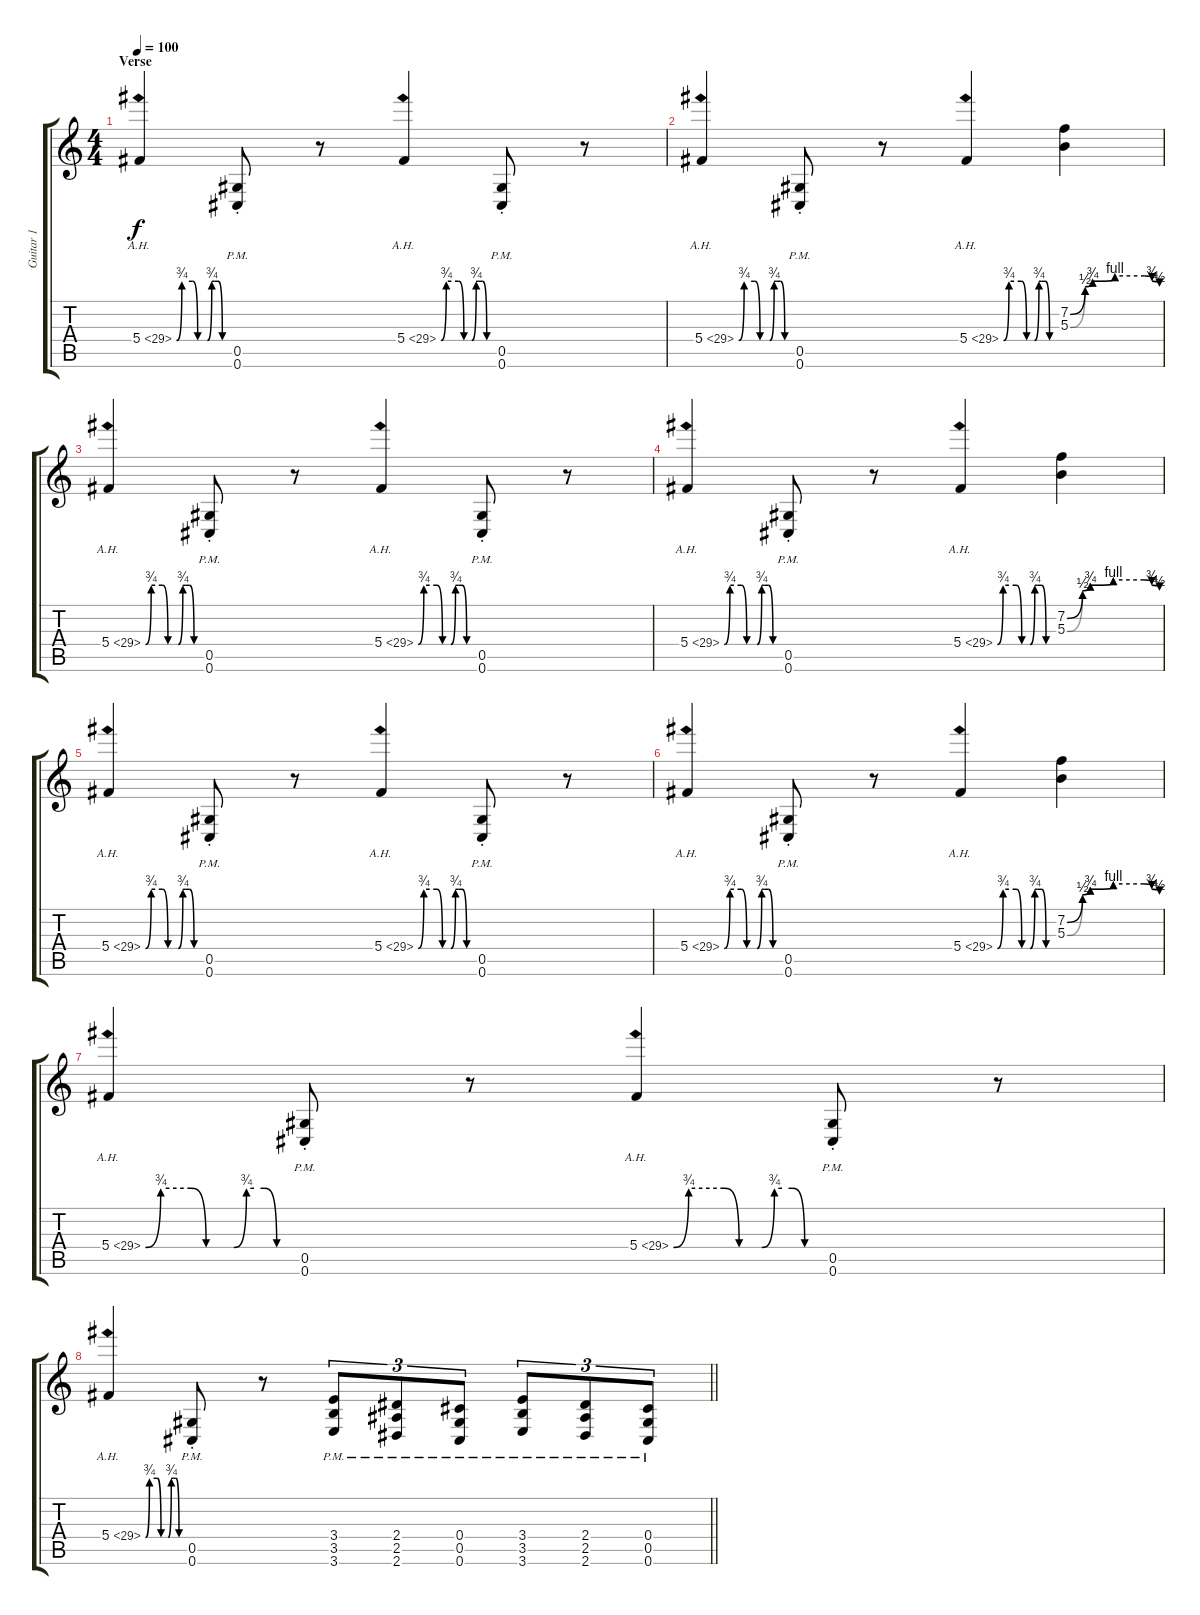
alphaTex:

\track ("Guitar 1" "Guitar 1") {instrument distortionguitar}
\staff {score tabs}
\tuning (Eb4 Bb3 Gb3 Db3 Ab2 Db2) {hide}
\ts (4 4)
\section ("" "Verse")
\tempo 100
\clef g2
\ks c
5.4{be (custom 0 0 6 3 18 3 24 0 26 0 30 0 35 0 40 3 43 3 47 3 52 0 60 0) ah 24}.4{dy f} (0.5{pm st} 0.6{pm st}).8 r.8 5.4{be (custom 0 0 6 3 20 3 26 0 30 0 35 0 40 3 43 3 47 3 52 0 60 0) ah 24}.4 (0.5{pm st} 0.6{pm st}).8 r.8 |
5.4{be (custom 0 0 6 3 18 3 24 0 26 0 30 0 35 0 40 3 43 3 47 3 52 0 60 0) ah 24}.4 (0.5{pm st} 0.6{pm st}).8 r.8 5.4{be (custom 0 0 6 3 20 3 26 0 30 0 35 0 40 3 43 3 47 3 52 0 60 0) ah 24}.4 (7.2{be (custom 0 0 10 2 15 3 30 4 50 4 55 3 60 2)} 5.3{be (custom 0 0 10 2 15 3 30 4 50 4 55 3 60 2)}).4 |
5.4{be (custom 0 0 6 3 18 3 24 0 26 0 30 0 35 0 40 3 43 3 47 3 52 0 60 0) ah 24}.4 (0.5{pm st} 0.6{pm st}).8 r.8 5.4{be (custom 0 0 6 3 20 3 26 0 30 0 35 0 40 3 43 3 47 3 52 0 60 0) ah 24}.4 (0.5{pm st} 0.6{pm st}).8 r.8 |
5.4{be (custom 0 0 6 3 18 3 24 0 26 0 30 0 35 0 40 3 43 3 47 3 52 0 60 0) ah 24}.4 (0.5{pm st} 0.6{pm st}).8 r.8 5.4{be (custom 0 0 6 3 20 3 26 0 30 0 35 0 40 3 43 3 47 3 52 0 60 0) ah 24}.4 (7.2{be (custom 0 0 10 2 15 3 30 4 50 4 55 3 60 2)} 5.3{be (custom 0 0 10 2 15 3 30 4 50 4 55 3 60 2)}).4 |
5.4{be (custom 0 0 6 3 18 3 24 0 26 0 30 0 35 0 40 3 43 3 47 3 52 0 60 0) ah 24}.4 (0.5{pm st} 0.6{pm st}).8 r.8 5.4{be (custom 0 0 6 3 20 3 26 0 30 0 35 0 40 3 43 3 47 3 52 0 60 0) ah 24}.4 (0.5{pm st} 0.6{pm st}).8 r.8 |
5.4{be (custom 0 0 6 3 18 3 24 0 26 0 30 0 35 0 40 3 43 3 47 3 52 0 60 0) ah 24}.4 (0.5{pm st} 0.6{pm st}).8 r.8 5.4{be (custom 0 0 6 3 20 3 26 0 30 0 35 0 40 3 43 3 47 3 52 0 60 0) ah 24}.4 (7.2{be (custom 0 0 10 2 15 3 30 4 50 4 55 3 60 2)} 5.3{be (custom 0 0 10 2 15 3 30 4 50 4 55 3 60 2)}).4 |
5.4{be (custom 0 0 6 3 18 3 24 0 26 0 30 0 35 0 40 3 43 3 47 3 52 0 60 0) ah 24}.4 (0.5{pm st} 0.6{pm st}).8 r.8 5.4{be (custom 0 0 6 3 20 3 26 0 30 0 35 0 40 3 43 3 47 3 52 0 60 0) ah 24}.4 (0.5{pm st} 0.6{pm st}).8 r.8 |
\barLineRight lightlight
5.4{be (custom 0 0 6 3 18 3 24 0 26 0 30 0 35 0 40 3 43 3 47 3 52 0 60 0) ah 24}.4 (0.5{pm st} 0.6{pm st}).8 r.8 (3.4{pm} 3.5{pm} 3.6{pm}).8{tu (3 2)} (2.4{pm} 2.5{pm} 2.6{pm}).8{tu (3 2)} (0.4{pm} 0.5{pm} 0.6{pm}).8{tu (3 2)} (3.4{pm} 3.5{pm} 3.6{pm}).8{tu (3 2)} (2.4{pm} 2.5{pm} 2.6{pm}).8{tu (3 2)} (0.4{pm} 0.5{pm} 0.6{pm}).8{tu (3 2)}
